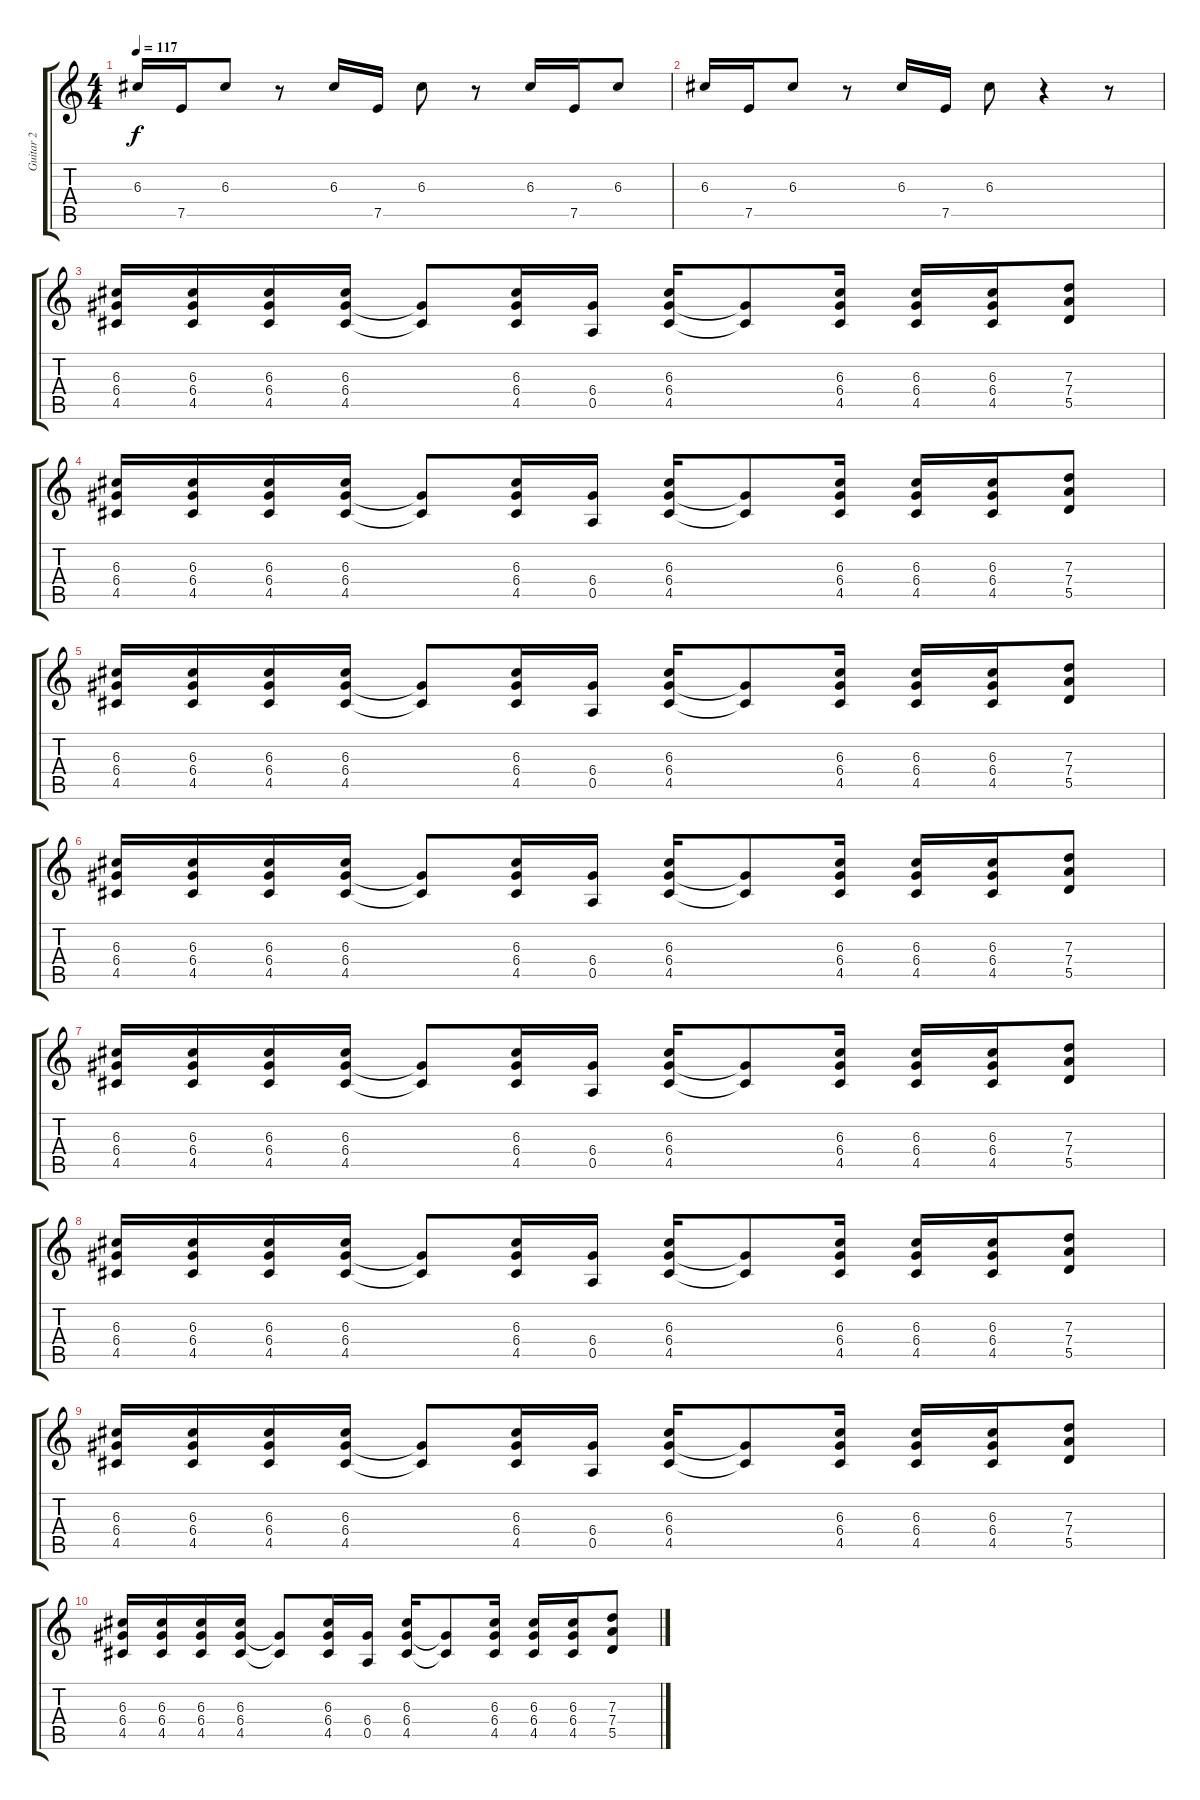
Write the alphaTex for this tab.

\track ("Guitar 2" "Guitar 2") {instrument distortionguitar}
\staff {score tabs}
\tuning (E4 B3 G3 D3 A2 E2) {hide}
\ts (4 4)
\tempo 117
\clef g2
\ks c
6.3.16{dy f instrument overdrivenguitar} 7.5.16 6.3.8 r.8 6.3.16 7.5.16 6.3.8 r.8 6.3.16 7.5.16 6.3.8 |
6.3.16 7.5.16 6.3.8 r.8 6.3.16 7.5.16 6.3.8 r.4 r.8 |
(6.3 6.4 4.5).16{instrument distortionguitar} (6.3 6.4 4.5).16 (6.3 6.4 4.5).16 (6.3 6.4 4.5).16 (6.4{t} 4.5{t}).8 (6.3 6.4 4.5).16 (6.4 0.5).16 (6.3 6.4 4.5).16 (6.4{t} 4.5{t}).8 (6.3 6.4 4.5).16 (6.3 6.4 4.5).16 (6.3 6.4 4.5).16 (7.3 7.4 5.5).8 |
(6.3 6.4 4.5).16 (6.3 6.4 4.5).16 (6.3 6.4 4.5).16 (6.3 6.4 4.5).16 (6.4{t} 4.5{t}).8 (6.3 6.4 4.5).16 (6.4 0.5).16 (6.3 6.4 4.5).16 (6.4{t} 4.5{t}).8 (6.3 6.4 4.5).16 (6.3 6.4 4.5).16 (6.3 6.4 4.5).16 (7.3 7.4 5.5).8 |
(6.3 6.4 4.5).16 (6.3 6.4 4.5).16 (6.3 6.4 4.5).16 (6.3 6.4 4.5).16 (6.4{t} 4.5{t}).8 (6.3 6.4 4.5).16 (6.4 0.5).16 (6.3 6.4 4.5).16 (6.4{t} 4.5{t}).8 (6.3 6.4 4.5).16 (6.3 6.4 4.5).16 (6.3 6.4 4.5).16 (7.3 7.4 5.5).8 |
(6.3 6.4 4.5).16 (6.3 6.4 4.5).16 (6.3 6.4 4.5).16 (6.3 6.4 4.5).16 (6.4{t} 4.5{t}).8 (6.3 6.4 4.5).16 (6.4 0.5).16 (6.3 6.4 4.5).16 (6.4{t} 4.5{t}).8 (6.3 6.4 4.5).16 (6.3 6.4 4.5).16 (6.3 6.4 4.5).16 (7.3 7.4 5.5).8 |
(6.3 6.4 4.5).16 (6.3 6.4 4.5).16 (6.3 6.4 4.5).16 (6.3 6.4 4.5).16 (6.4{t} 4.5{t}).8 (6.3 6.4 4.5).16 (6.4 0.5).16 (6.3 6.4 4.5).16 (6.4{t} 4.5{t}).8 (6.3 6.4 4.5).16 (6.3 6.4 4.5).16 (6.3 6.4 4.5).16 (7.3 7.4 5.5).8 |
(6.3 6.4 4.5).16 (6.3 6.4 4.5).16 (6.3 6.4 4.5).16 (6.3 6.4 4.5).16 (6.4{t} 4.5{t}).8 (6.3 6.4 4.5).16 (6.4 0.5).16 (6.3 6.4 4.5).16 (6.4{t} 4.5{t}).8 (6.3 6.4 4.5).16 (6.3 6.4 4.5).16 (6.3 6.4 4.5).16 (7.3 7.4 5.5).8 |
(6.3 6.4 4.5).16 (6.3 6.4 4.5).16 (6.3 6.4 4.5).16 (6.3 6.4 4.5).16 (6.4{t} 4.5{t}).8 (6.3 6.4 4.5).16 (6.4 0.5).16 (6.3 6.4 4.5).16 (6.4{t} 4.5{t}).8 (6.3 6.4 4.5).16 (6.3 6.4 4.5).16 (6.3 6.4 4.5).16 (7.3 7.4 5.5).8 |
(6.3 6.4 4.5).16 (6.3 6.4 4.5).16 (6.3 6.4 4.5).16 (6.3 6.4 4.5).16 (6.4{t} 4.5{t}).8 (6.3 6.4 4.5).16 (6.4 0.5).16 (6.3 6.4 4.5).16 (6.4{t} 4.5{t}).8 (6.3 6.4 4.5).16 (6.3 6.4 4.5).16 (6.3 6.4 4.5).16 (7.3 7.4 5.5).8
